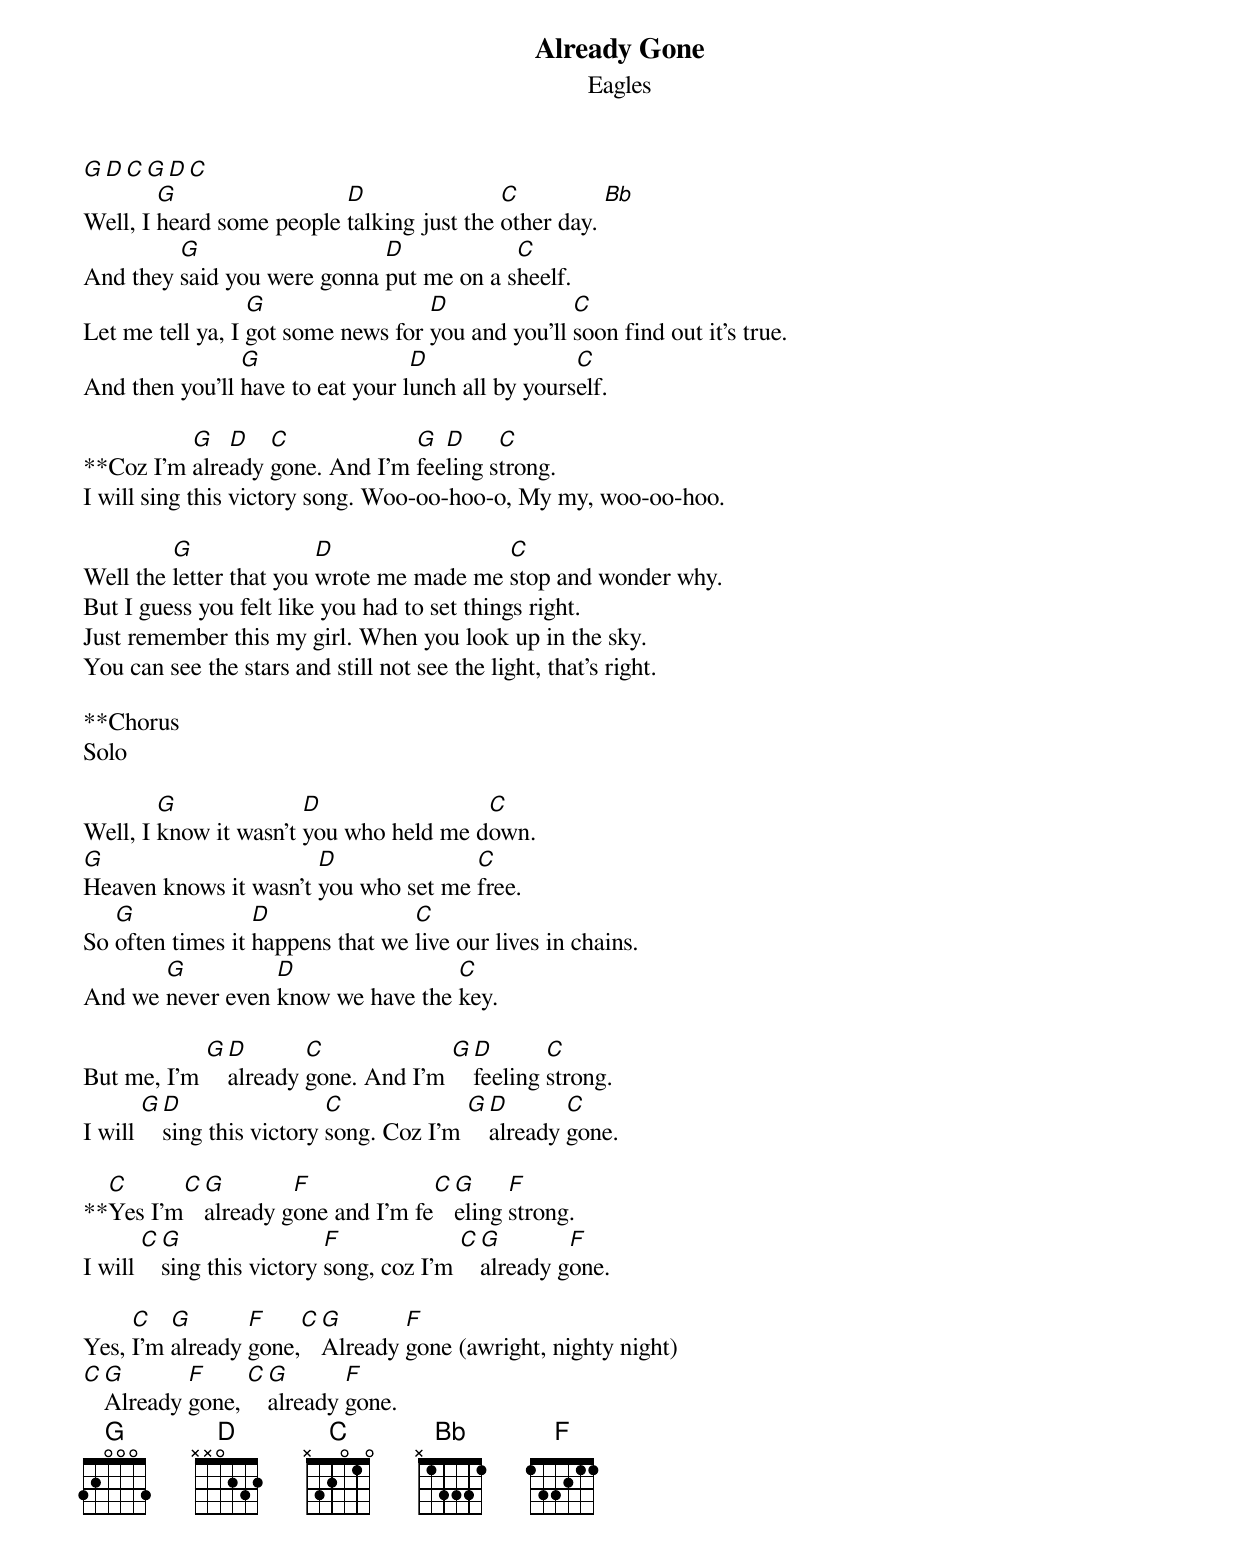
{t:Already Gone}
{subtitle:Eagles}
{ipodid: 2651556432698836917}

[G][D][C][G][D][C]
Well, I [G]heard some people [D]talking just the [C]other day. [Bb]
And they [G]said you were gonna [D]put me on a s[C]heelf.
Let me tell ya, I [G]got some news for [D]you and you'll [C]soon find out it's true.
And then you'll [G]have to eat your l[D]unch all by yours[C]elf.

**Coz I'm [G]alre[D]ady [C]gone. And I'm [G]fee[D]ling s[C]trong.
I will sing this victory song. Woo-oo-hoo-o, My my, woo-oo-hoo.

Well the [G]letter that you [D]wrote me made me [C]stop and wonder why.
But I guess you felt like you had to set things right.
Just remember this my girl. When you look up in the sky.
You can see the stars and still not see the light, that's right.

**Chorus
Solo

Well, I [G]know it wasn't [D]you who held me d[C]own.
[G]Heaven knows it wasn't [D]you who set me [C]free.
So [G]often times it [D]happens that we [C]live our lives in chains.
And we [G]never even [D]know we have the [C]key.

But me, I'm [G][D]already [C]gone. And I'm [G][D]feeling [C]strong.
I will [G][D]sing this victory [C]song. Coz I'm [G][D]already [C]gone.

**[C]Yes I'm[C][G]already g[F]one and I'm fe[C][G]eling [F]strong.
I will [C][G]sing this victory [F]song, coz I'm [C][G]already g[F]one.

Yes, [C]I'm [G]already [F]gone,[C][G]Already [F]gone (awright, nighty night)
[C][G]Already [F]gone, [C][G]already [F]gone.
